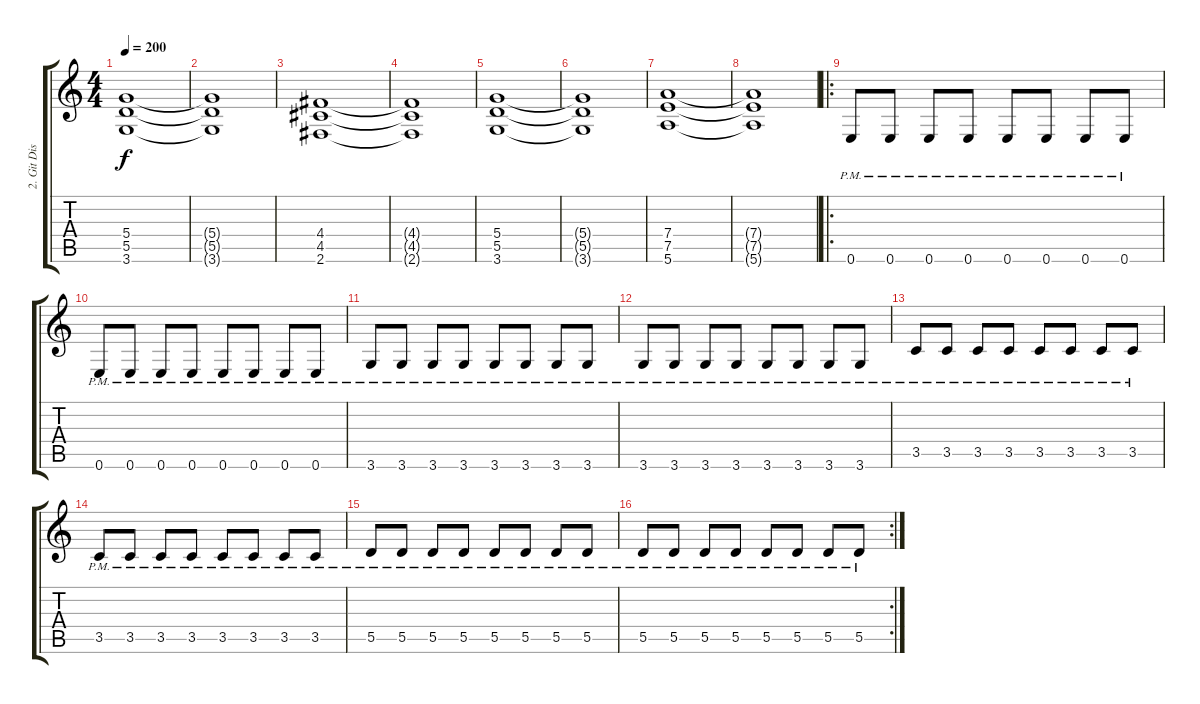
\track ("2. Git Dist" "2. Git Dis") {instrument distortionguitar}
\staff {score tabs}
\tuning (E4 B3 G3 D3 A2 E2) {hide}
\ts (4 4)
\tempo 200
\clef g2
\ks c
(5.4 5.5 3.6).1{dy f} |
(5.4{t} 5.5{t} 3.6{t}).1 |
(4.4 4.5 2.6).1 |
(4.4{t} 4.5{t} 2.6{t}).1 |
(5.4 5.5 3.6).1 |
(5.4{t} 5.5{t} 3.6{t}).1 |
(7.4 7.5 5.6).1 |
(7.4{t} 7.5{t} 5.6{t}).1 |
\ro
0.6{pm}.8 0.6{pm}.8 0.6{pm}.8 0.6{pm}.8 0.6{pm}.8 0.6{pm}.8 0.6{pm}.8 0.6{pm}.8 |
0.6{pm}.8 0.6{pm}.8 0.6{pm}.8 0.6{pm}.8 0.6{pm}.8 0.6{pm}.8 0.6{pm}.8 0.6{pm}.8 |
3.6{pm}.8 3.6{pm}.8 3.6{pm}.8 3.6{pm}.8 3.6{pm}.8 3.6{pm}.8 3.6{pm}.8 3.6{pm}.8 |
3.6{pm}.8 3.6{pm}.8 3.6{pm}.8 3.6{pm}.8 3.6{pm}.8 3.6{pm}.8 3.6{pm}.8 3.6{pm}.8 |
3.5{pm}.8 3.5{pm}.8 3.5{pm}.8 3.5{pm}.8 3.5{pm}.8 3.5{pm}.8 3.5{pm}.8 3.5{pm}.8 |
3.5{pm}.8 3.5{pm}.8 3.5{pm}.8 3.5{pm}.8 3.5{pm}.8 3.5{pm}.8 3.5{pm}.8 3.5{pm}.8 |
5.5{pm}.8 5.5{pm}.8 5.5{pm}.8 5.5{pm}.8 5.5{pm}.8 5.5{pm}.8 5.5{pm}.8 5.5{pm}.8 |
\rc 2
5.5{pm}.8 5.5{pm}.8 5.5{pm}.8 5.5{pm}.8 5.5{pm}.8 5.5{pm}.8 5.5{pm}.8 5.5{pm}.8
